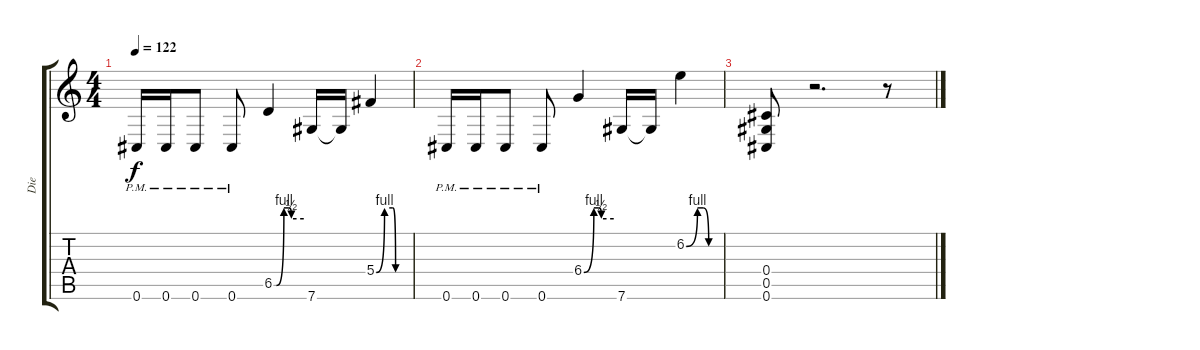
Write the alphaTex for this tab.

\track ("Die" "Die") {instrument distortionguitar}
\staff {score tabs}
\tuning (Eb4 Bb3 Gb3 Db3 Ab2 Db2) {hide}
\ts (4 4)
\tempo 122
\clef g2
\ks c
0.6{pm}.16{dy f} 0.6{pm}.16 0.6{pm}.8 0.6{pm}.8 6.5{be (custom 0 0 5 0 20 4 30 4 35 2 60 2)}.4 7.6.16 7.6{t}.16 5.4{be (custom 0 0 15 4 30 4 35 0 60 0)}.4 |
0.6{pm}.16 0.6{pm}.16 0.6{pm}.8 0.6{pm}.8 6.4{be (custom 0 0 20 4 30 4 35 2 60 2)}.4 7.6.16 7.6{t}.16 6.2{be (custom 0 0 20 4 30 4 40 0 60 0)}.4 |
(0.4 0.5 0.6).8 r.2{d} r.8
